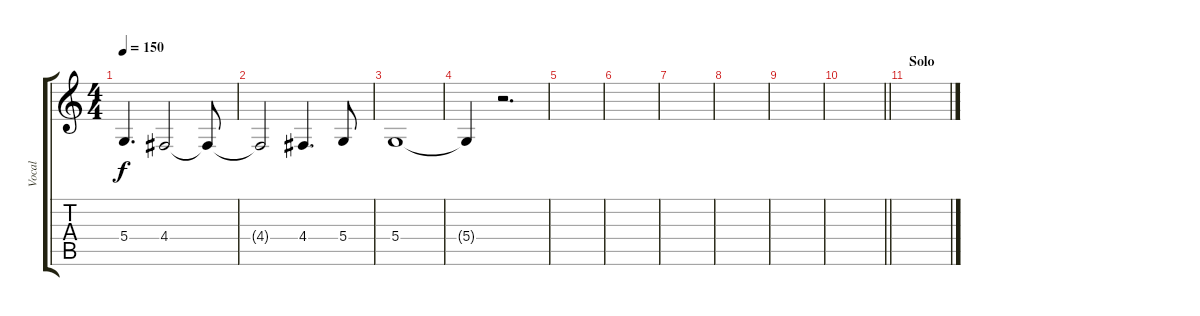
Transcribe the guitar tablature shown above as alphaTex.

\track ("Vocal" "Vocal") {instrument altosax}
\staff {score tabs}
\tuning (E4 B3 G3 D3 A2 E2) {hide}
\ts (4 4)
\tempo 150
\clef g2
\ks c
5.4.4{d dy f} 4.4.2 4.4{t}.8 |
4.4{t}.2 4.4.4{d} 5.4.8 |
5.4.1 |
5.4{t}.4 r.2{d} |
|
|
|
|
|
\barLineRight lightlight
|
\section ("" "Solo")
